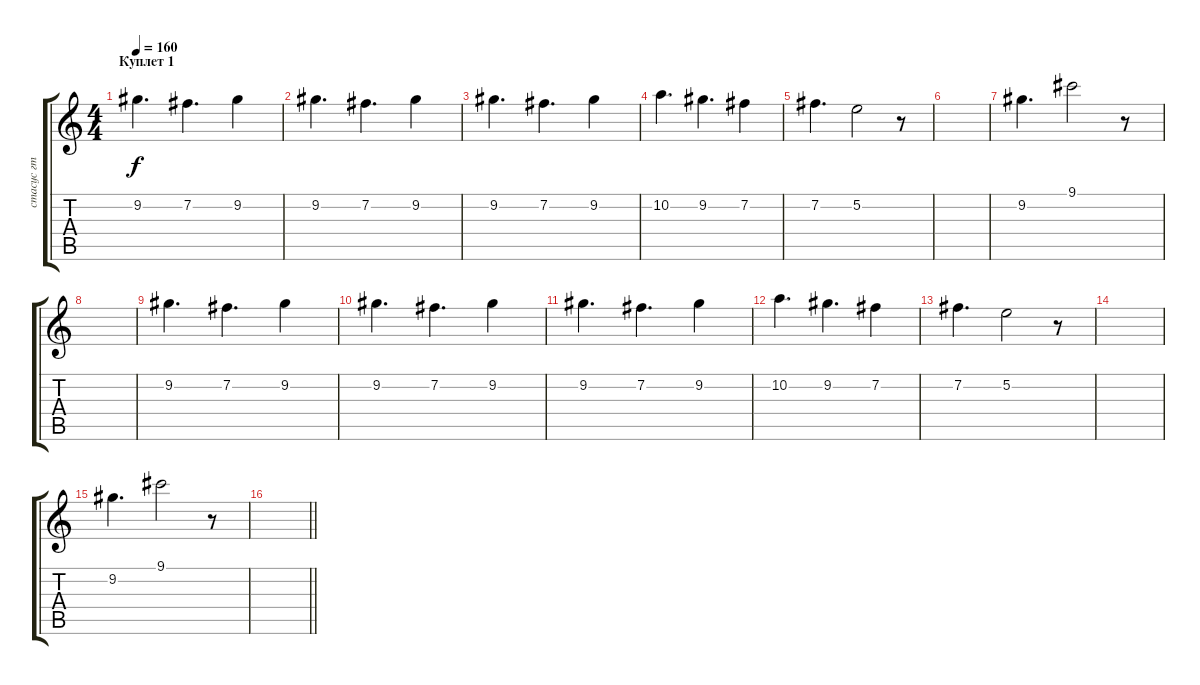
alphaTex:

\track ("стасус гт" "стасус гт") {instrument acousticguitarsteel}
\staff {score tabs}
\tuning (E4 B3 G3 D3 A2 E2) {hide}
\ts (4 4)
\section ("" "Куплет 1")
\tempo 160
\clef g2
\ks c
9.2.4{d dy f volume 12} 7.2.4{d} 9.2.4 |
9.2.4{d} 7.2.4{d} 9.2.4 |
9.2.4{d} 7.2.4{d} 9.2.4 |
10.2.4{d} 9.2.4{d} 7.2.4 |
7.2.4{d} 5.2.2 r.8 |
|
9.2.4{d} 9.1.2 r.8 |
|
9.2.4{d} 7.2.4{d} 9.2.4 |
9.2.4{d} 7.2.4{d} 9.2.4 |
9.2.4{d} 7.2.4{d} 9.2.4 |
10.2.4{d} 9.2.4{d} 7.2.4 |
7.2.4{d} 5.2.2 r.8 |
|
9.2.4{d} 9.1.2 r.8 |
\barLineRight lightlight
